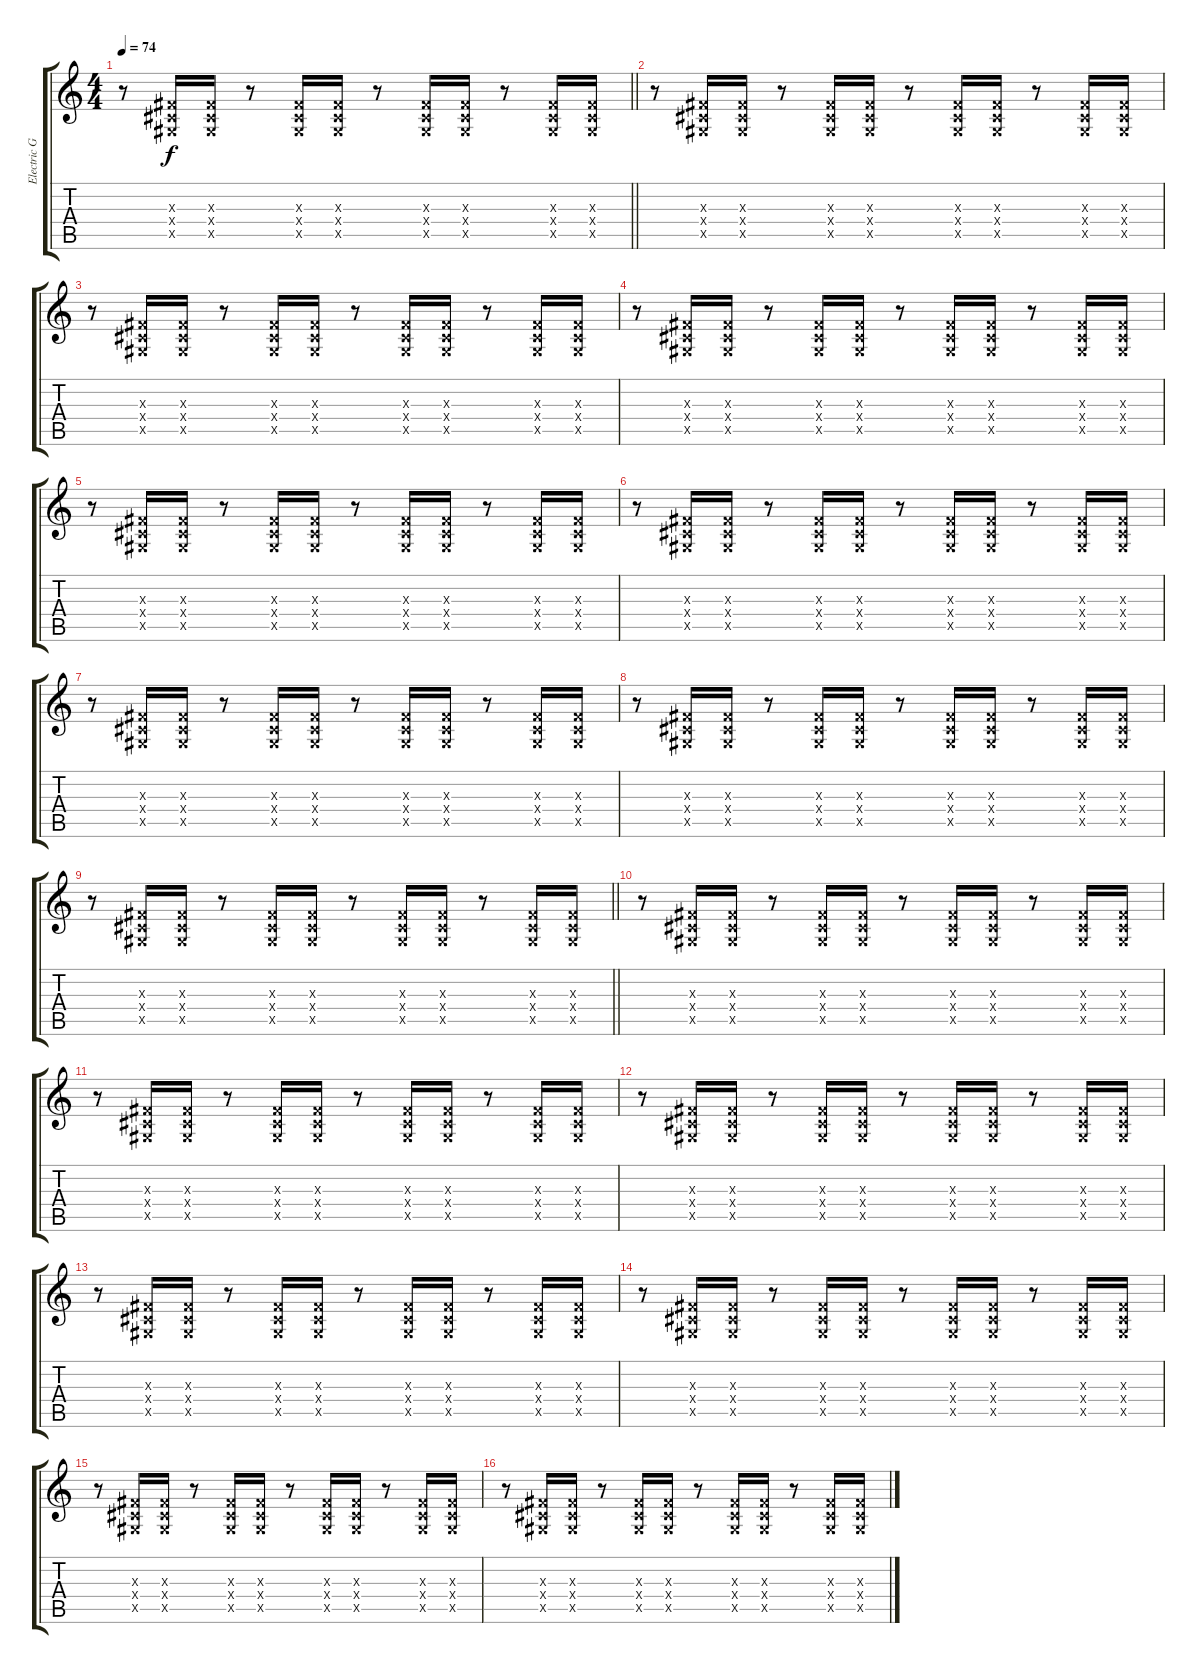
\track ("Electric Guitar mute" "Electric G") {instrument overdrivenguitar}
\staff {score tabs}
\tuning (E4 B3 G3 D3 A2 E2) {hide}
\ts (4 4)
\tempo 74
\clef g2
\barLineRight lightlight
\ks c
r.8{dy f} (-1.3{x} -1.4{x} -1.5{x}).16 (-1.3{x} -1.4{x} -1.5{x}).16 r.8 (-1.3{x} -1.4{x} -1.5{x}).16 (-1.3{x} -1.4{x} -1.5{x}).16 r.8 (-1.3{x} -1.4{x} -1.5{x}).16 (-1.3{x} -1.4{x} -1.5{x}).16 r.8 (-1.3{x} -1.4{x} -1.5{x}).16 (-1.3{x} -1.4{x} -1.5{x}).16 |
\section ("" "")
r.8 (-1.3{x} -1.4{x} -1.5{x}).16 (-1.3{x} -1.4{x} -1.5{x}).16 r.8 (-1.3{x} -1.4{x} -1.5{x}).16 (-1.3{x} -1.4{x} -1.5{x}).16 r.8 (-1.3{x} -1.4{x} -1.5{x}).16 (-1.3{x} -1.4{x} -1.5{x}).16 r.8 (-1.3{x} -1.4{x} -1.5{x}).16 (-1.3{x} -1.4{x} -1.5{x}).16 |
r.8 (-1.3{x} -1.4{x} -1.5{x}).16 (-1.3{x} -1.4{x} -1.5{x}).16 r.8 (-1.3{x} -1.4{x} -1.5{x}).16 (-1.3{x} -1.4{x} -1.5{x}).16 r.8 (-1.3{x} -1.4{x} -1.5{x}).16 (-1.3{x} -1.4{x} -1.5{x}).16 r.8 (-1.3{x} -1.4{x} -1.5{x}).16 (-1.3{x} -1.4{x} -1.5{x}).16 |
r.8 (-1.3{x} -1.4{x} -1.5{x}).16 (-1.3{x} -1.4{x} -1.5{x}).16 r.8 (-1.3{x} -1.4{x} -1.5{x}).16 (-1.3{x} -1.4{x} -1.5{x}).16 r.8 (-1.3{x} -1.4{x} -1.5{x}).16 (-1.3{x} -1.4{x} -1.5{x}).16 r.8 (-1.3{x} -1.4{x} -1.5{x}).16 (-1.3{x} -1.4{x} -1.5{x}).16 |
r.8 (-1.3{x} -1.4{x} -1.5{x}).16 (-1.3{x} -1.4{x} -1.5{x}).16 r.8 (-1.3{x} -1.4{x} -1.5{x}).16 (-1.3{x} -1.4{x} -1.5{x}).16 r.8 (-1.3{x} -1.4{x} -1.5{x}).16 (-1.3{x} -1.4{x} -1.5{x}).16 r.8 (-1.3{x} -1.4{x} -1.5{x}).16 (-1.3{x} -1.4{x} -1.5{x}).16 |
r.8 (-1.3{x} -1.4{x} -1.5{x}).16 (-1.3{x} -1.4{x} -1.5{x}).16 r.8 (-1.3{x} -1.4{x} -1.5{x}).16 (-1.3{x} -1.4{x} -1.5{x}).16 r.8 (-1.3{x} -1.4{x} -1.5{x}).16 (-1.3{x} -1.4{x} -1.5{x}).16 r.8 (-1.3{x} -1.4{x} -1.5{x}).16 (-1.3{x} -1.4{x} -1.5{x}).16 |
r.8 (-1.3{x} -1.4{x} -1.5{x}).16 (-1.3{x} -1.4{x} -1.5{x}).16 r.8 (-1.3{x} -1.4{x} -1.5{x}).16 (-1.3{x} -1.4{x} -1.5{x}).16 r.8 (-1.3{x} -1.4{x} -1.5{x}).16 (-1.3{x} -1.4{x} -1.5{x}).16 r.8 (-1.3{x} -1.4{x} -1.5{x}).16 (-1.3{x} -1.4{x} -1.5{x}).16 |
r.8 (-1.3{x} -1.4{x} -1.5{x}).16 (-1.3{x} -1.4{x} -1.5{x}).16 r.8 (-1.3{x} -1.4{x} -1.5{x}).16 (-1.3{x} -1.4{x} -1.5{x}).16 r.8 (-1.3{x} -1.4{x} -1.5{x}).16 (-1.3{x} -1.4{x} -1.5{x}).16 r.8 (-1.3{x} -1.4{x} -1.5{x}).16 (-1.3{x} -1.4{x} -1.5{x}).16 |
\barLineRight lightlight
r.8 (-1.3{x} -1.4{x} -1.5{x}).16 (-1.3{x} -1.4{x} -1.5{x}).16 r.8 (-1.3{x} -1.4{x} -1.5{x}).16 (-1.3{x} -1.4{x} -1.5{x}).16 r.8 (-1.3{x} -1.4{x} -1.5{x}).16 (-1.3{x} -1.4{x} -1.5{x}).16 r.8 (-1.3{x} -1.4{x} -1.5{x}).16 (-1.3{x} -1.4{x} -1.5{x}).16 |
\section ("" "")
r.8 (-1.3{x} -1.4{x} -1.5{x}).16 (-1.3{x} -1.4{x} -1.5{x}).16 r.8 (-1.3{x} -1.4{x} -1.5{x}).16 (-1.3{x} -1.4{x} -1.5{x}).16 r.8 (-1.3{x} -1.4{x} -1.5{x}).16 (-1.3{x} -1.4{x} -1.5{x}).16 r.8 (-1.3{x} -1.4{x} -1.5{x}).16 (-1.3{x} -1.4{x} -1.5{x}).16 |
r.8 (-1.3{x} -1.4{x} -1.5{x}).16 (-1.3{x} -1.4{x} -1.5{x}).16 r.8 (-1.3{x} -1.4{x} -1.5{x}).16 (-1.3{x} -1.4{x} -1.5{x}).16 r.8 (-1.3{x} -1.4{x} -1.5{x}).16 (-1.3{x} -1.4{x} -1.5{x}).16 r.8 (-1.3{x} -1.4{x} -1.5{x}).16 (-1.3{x} -1.4{x} -1.5{x}).16 |
r.8 (-1.3{x} -1.4{x} -1.5{x}).16 (-1.3{x} -1.4{x} -1.5{x}).16 r.8 (-1.3{x} -1.4{x} -1.5{x}).16 (-1.3{x} -1.4{x} -1.5{x}).16 r.8 (-1.3{x} -1.4{x} -1.5{x}).16 (-1.3{x} -1.4{x} -1.5{x}).16 r.8 (-1.3{x} -1.4{x} -1.5{x}).16 (-1.3{x} -1.4{x} -1.5{x}).16 |
r.8 (-1.3{x} -1.4{x} -1.5{x}).16 (-1.3{x} -1.4{x} -1.5{x}).16 r.8 (-1.3{x} -1.4{x} -1.5{x}).16 (-1.3{x} -1.4{x} -1.5{x}).16 r.8 (-1.3{x} -1.4{x} -1.5{x}).16 (-1.3{x} -1.4{x} -1.5{x}).16 r.8 (-1.3{x} -1.4{x} -1.5{x}).16 (-1.3{x} -1.4{x} -1.5{x}).16 |
r.8 (-1.3{x} -1.4{x} -1.5{x}).16 (-1.3{x} -1.4{x} -1.5{x}).16 r.8 (-1.3{x} -1.4{x} -1.5{x}).16 (-1.3{x} -1.4{x} -1.5{x}).16 r.8 (-1.3{x} -1.4{x} -1.5{x}).16 (-1.3{x} -1.4{x} -1.5{x}).16 r.8 (-1.3{x} -1.4{x} -1.5{x}).16 (-1.3{x} -1.4{x} -1.5{x}).16 |
r.8 (-1.3{x} -1.4{x} -1.5{x}).16 (-1.3{x} -1.4{x} -1.5{x}).16 r.8 (-1.3{x} -1.4{x} -1.5{x}).16 (-1.3{x} -1.4{x} -1.5{x}).16 r.8 (-1.3{x} -1.4{x} -1.5{x}).16 (-1.3{x} -1.4{x} -1.5{x}).16 r.8 (-1.3{x} -1.4{x} -1.5{x}).16 (-1.3{x} -1.4{x} -1.5{x}).16 |
r.8 (-1.3{x} -1.4{x} -1.5{x}).16 (-1.3{x} -1.4{x} -1.5{x}).16 r.8 (-1.3{x} -1.4{x} -1.5{x}).16 (-1.3{x} -1.4{x} -1.5{x}).16 r.8 (-1.3{x} -1.4{x} -1.5{x}).16 (-1.3{x} -1.4{x} -1.5{x}).16 r.8 (-1.3{x} -1.4{x} -1.5{x}).16 (-1.3{x} -1.4{x} -1.5{x}).16
